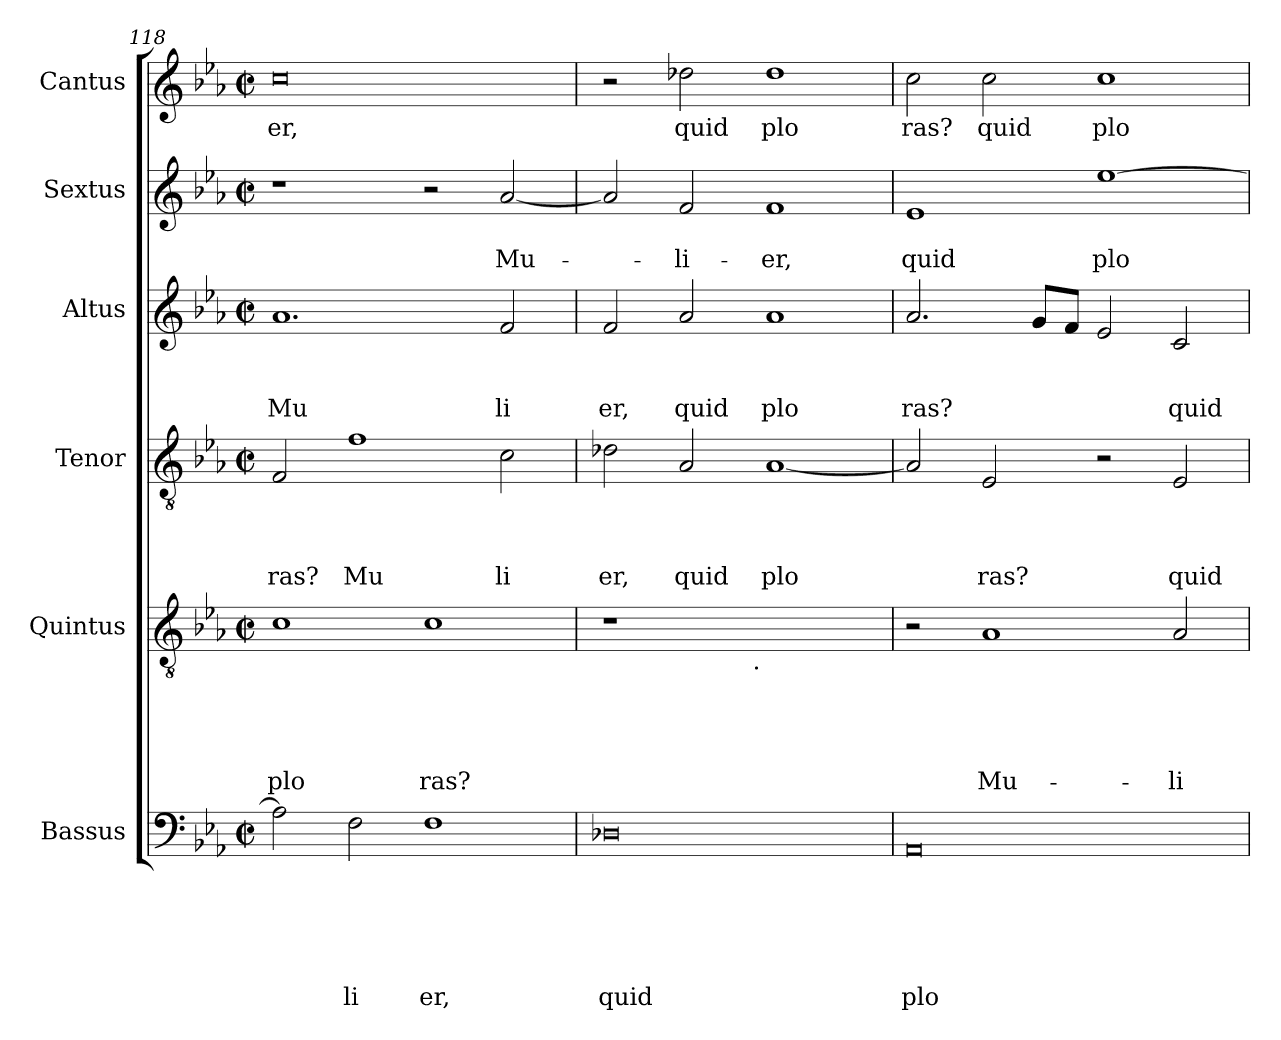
**kern	**text	**text	**text	**text	**text	**text	**kern	**text	**text	**text	**text	**text	**kern	**text	**text	**text	**text	**kern	**text	**text	**text	**kern	**text	**text	**kern	**text
*part6	*part6	*part6	*part6	*part6	*part6	*part6	*part5	*part5	*part5	*part5	*part5	*part5	*part4	*part4	*part4	*part4	*part4	*part3	*part3	*part3	*part3	*part2	*part2	*part2	*part1	*part1
*staff6	*staff6	*staff6	*staff6	*staff6	*staff6	*staff6	*staff5	*staff5	*staff5	*staff5	*staff5	*staff5	*staff4	*staff4	*staff4	*staff4	*staff4	*staff3	*staff3	*staff3	*staff3	*staff2	*staff2	*staff2	*staff1	*staff1
*I"Bassus	*	*	*	*	*	*	*I"Quintus	*	*	*	*	*	*I"Tenor	*	*	*	*	*I"Altus	*	*	*	*I"Sextus	*	*	*I"Cantus	*
*clefF4	*	*	*	*	*	*	*clefGv2	*	*	*	*	*	*clefGv2	*	*	*	*	*clefG2	*	*	*	*clefG2	*	*	*clefG2	*
*k[b-e-a-]	*	*	*	*	*	*	*k[b-e-a-]	*	*	*	*	*	*k[b-e-a-]	*	*	*	*	*k[b-e-a-]	*	*	*	*k[b-e-a-]	*	*	*k[b-e-a-]	*
*E-:	*	*	*	*	*	*	*E-:	*	*	*	*	*	*E-:	*	*	*	*	*E-:	*	*	*	*E-:	*	*	*E-:	*
*M2/2	*	*	*	*	*	*	*M2/2	*	*	*	*	*	*M2/2	*	*	*	*	*M2/2	*	*	*	*M2/2	*	*	*M2/2	*
*met(c|)	*	*	*	*	*	*	*met(c|)	*	*	*	*	*	*met(c|)	*	*	*	*	*met(c|)	*	*	*	*met(c|)	*	*	*met(c|)	*
=118	=118	=118	=118	=118	=118	=118	=118	=118	=118	=118	=118	=118	=118	=118	=118	=118	=118	=118	=118	=118	=118	=118	=118	=118	=118	=118
!	!	!	!	!	!	!	!	!	!	!	!	!LO:LY:b	!	!	!	!	!LO:LY:b	!	!	!	!LO:LY:b	!	!	!	!	!LO:LY:b
2A-\]	.	.	.	.	.	.	1c	.	.	.	.	plo	2F/	.	.	.	ras?	1.a-	.	.	Mu	1r	.	.	0cc	er,
!	!	!	!	!	!	!LO:LY:b	!	!	!	!	!	!	!	!	!	!	!LO:LY:b	!	!	!	!	!	!	!	!	!
2F\	.	.	.	.	.	li	.	.	.	.	.	.	1f	.	.	.	Mu	.	.	.	.	.	.	.	.	.
!	!	!	!	!	!	!LO:LY:b	!	!	!	!	!	!LO:LY:b	!	!	!	!	!	!	!	!	!	!	!	!	!	!
1F	.	.	.	.	.	er,	1c	.	.	.	.	ras?	.	.	.	.	.	.	.	.	.	2r	.	.	.	.
!	!	!	!	!	!	!	!	!	!	!	!	!	!	!	!	!	!LO:LY:b	!	!	!	!LO:LY:b	!	!	!LO:LY:b	!	!
.	.	.	.	.	.	.	.	.	.	.	.	.	2c\	.	.	.	li	2f/	.	.	li	[<2a-/	.	Mu-	.	.
=119	=119	=119	=119	=119	=119	=119	=119	=119	=119	=119	=119	=119	=119	=119	=119	=119	=119	=119	=119	=119	=119	=119	=119	=119	=119	=119
!	!	!	!	!	!	!LO:LY:b	!	!	!	!	!	!	!	!	!	!	!LO:LY:b	!	!	!	!LO:LY:b	!	!	!	!	!
*	*	*	*	*	*	*	*^	*	*	*	*	*	*	*	*	*	*	*	*	*	*	*	*	*	*	*
0D-X	.	.	.	.	.	quid	1r	2ryy	.	.	.	.	.	2d-X\	.	.	.	er,	2f/	.	.	er,	2a-/]	.	.	2r	.
!	!	!	!	!	!	!	!	!	!	!	!	!	!	!	!	!	!	!LO:LY:b	!	!	!	!LO:LY:b	!	!	!LO:LY:b	!	!LO:LY:b
.	.	.	.	.	.	.	.	4...ryy	.	.	.	.	.	2A-/	.	.	.	quid	2a-/	.	.	quid	2f/	.	-li-	2dd-X\	quid
!	!	!	!	!	!	!	!	!LO:TX:b:t=.	!	!	!	!	!	!	!	!	!	!	!	!	!	!	!	!	!	!	!
.	.	.	.	.	.	.	.	1ryy	.	.	.	.	.	.	.	.	.	.	.	.	.	.	.	.	.	.	.
!	!	!	!	!	!	!	!	!	!	!	!	!	!	!	!	!	!	!LO:LY:b	!	!	!	!LO:LY:b	!	!	!LO:LY:b	!	!LO:LY:b
.	.	.	.	.	.	.	1ryy	.	.	.	.	.	.	[>1A-	.	.	.	plo	1a-	.	.	plo	1f	.	-er,	1dd-	plo
.	.	.	.	.	.	.	.	32ryy	.	.	.	.	.	.	.	.	.	.	.	.	.	.	.	.	.	.	.
!!LO:PB:g=z
=120	=120	=120	=120	=120	=120	=120	=120	=120	=120	=120	=120	=120	=120	=120	=120	=120	=120	=120	=120	=120	=120	=120	=120	=120	=120	=120	=120
!	!	!	!	!	!	!LO:LY:b	!	!	!	!	!	!	!	!	!	!	!	!	!	!	!	!LO:LY:b	!	!	!LO:LY:b	!	!LO:LY:b
*	*	*	*	*	*	*	*v	*v	*	*	*	*	*	*	*	*	*	*	*	*	*	*	*	*	*	*	*
0AA-	.	.	.	.	.	plo	2r	.	.	.	.	.	2A-/]	.	.	.	.	2.a-/	.	.	ras?	1e-	.	quid	2cc\	ras?
!	!	!	!	!	!	!	!	!	!	!	!	!LO:LY:b	!	!	!	!	!LO:LY:b	!	!	!	!	!	!	!	!	!LO:LY:b
.	.	.	.	.	.	.	1A-	.	.	.	.	Mu-	2E-/	.	.	.	ras?	.	.	.	.	.	.	.	2cc\	quid
.	.	.	.	.	.	.	.	.	.	.	.	.	.	.	.	.	.	8g/L	.	.	.	.	.	.	.	.
.	.	.	.	.	.	.	.	.	.	.	.	.	.	.	.	.	.	8f/J	.	.	.	.	.	.	.	.
!	!	!	!	!	!	!	!	!	!	!	!	!	!	!	!	!	!	!	!	!	!	!	!	!LO:LY:b	!	!LO:LY:b
.	.	.	.	.	.	.	.	.	.	.	.	.	2r	.	.	.	.	2e-/	.	.	.	[>1ee-	.	plo-	1cc	plo
!	!	!	!	!	!	!	!	!	!	!	!	!LO:LY:b	!	!	!	!	!LO:LY:b	!	!	!	!LO:LY:b	!	!	!	!	!
.	.	.	.	.	.	.	2A-/	.	.	.	.	-li-	2E-/	.	.	.	quid	2c/	.	.	quid	.	.	.	.	.
=	=	=	=	=	=	=	=	=	=	=	=	=	=	=	=	=	=	=	=	=	=	=	=	=	=	=
*-	*-	*-	*-	*-	*-	*-	*-	*-	*-	*-	*-	*-	*-	*-	*-	*-	*-	*-	*-	*-	*-	*-	*-	*-	*-	*-
